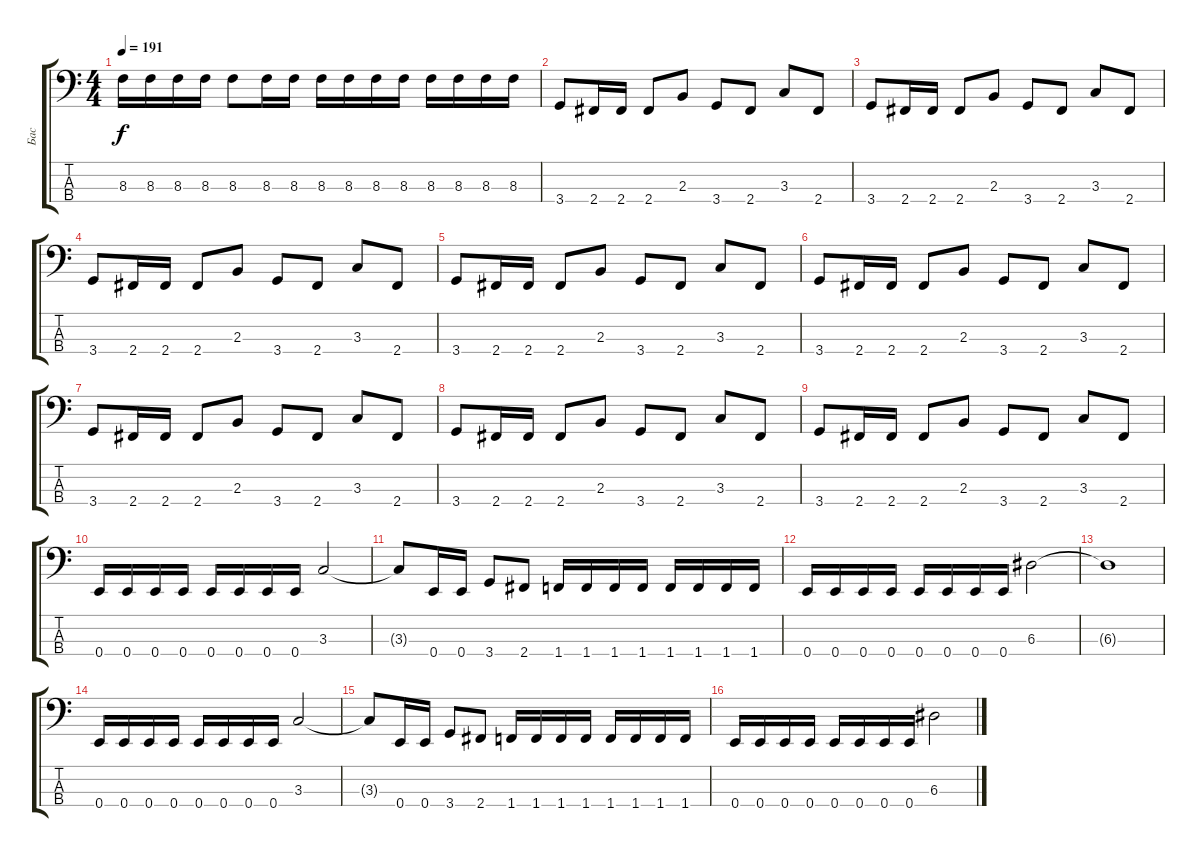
\track ("Бас" "Бас") {instrument electricbasspick}
\staff {score tabs}
\tuning (G2 D2 A1 E1) {hide}
\ts (4 4)
\tempo 191
\clef f4
\ks c
8.3.16{dy f} 8.3.16 8.3.16 8.3.16 8.3.8 8.3.16 8.3.16 8.3.16 8.3.16 8.3.16 8.3.16 8.3.16 8.3.16 8.3.16 8.3.16 |
3.4.8 2.4.16 2.4.16 2.4.8 2.3.8 3.4.8 2.4.8 3.3.8 2.4.8 |
3.4.8 2.4.16 2.4.16 2.4.8 2.3.8 3.4.8 2.4.8 3.3.8 2.4.8 |
3.4.8 2.4.16 2.4.16 2.4.8 2.3.8 3.4.8 2.4.8 3.3.8 2.4.8 |
3.4.8 2.4.16 2.4.16 2.4.8 2.3.8 3.4.8 2.4.8 3.3.8 2.4.8 |
3.4.8 2.4.16 2.4.16 2.4.8 2.3.8 3.4.8 2.4.8 3.3.8 2.4.8 |
3.4.8 2.4.16 2.4.16 2.4.8 2.3.8 3.4.8 2.4.8 3.3.8 2.4.8 |
3.4.8 2.4.16 2.4.16 2.4.8 2.3.8 3.4.8 2.4.8 3.3.8 2.4.8 |
3.4.8 2.4.16 2.4.16 2.4.8 2.3.8 3.4.8 2.4.8 3.3.8 2.4.8 |
0.4.16 0.4.16 0.4.16 0.4.16 0.4.16 0.4.16 0.4.16 0.4.16 3.3.2 |
3.3{t}.8 0.4.16 0.4.16 3.4.8 2.4.8 1.4.16 1.4.16 1.4.16 1.4.16 1.4.16 1.4.16 1.4.16 1.4.16 |
0.4.16 0.4.16 0.4.16 0.4.16 0.4.16 0.4.16 0.4.16 0.4.16 6.3.2 |
6.3{t}.1 |
0.4.16 0.4.16 0.4.16 0.4.16 0.4.16 0.4.16 0.4.16 0.4.16 3.3.2 |
3.3{t}.8 0.4.16 0.4.16 3.4.8 2.4.8 1.4.16 1.4.16 1.4.16 1.4.16 1.4.16 1.4.16 1.4.16 1.4.16 |
0.4.16 0.4.16 0.4.16 0.4.16 0.4.16 0.4.16 0.4.16 0.4.16 6.3.2
